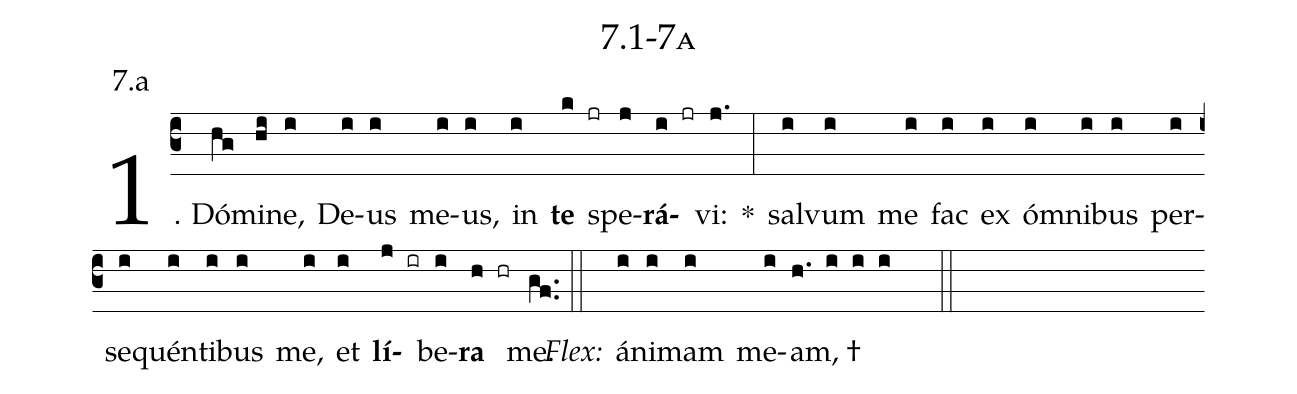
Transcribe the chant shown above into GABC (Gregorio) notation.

name: 7.1-7a;
annotation: 7.a;
%%
(c3)1. Dó(hg)mi(hi)ne,(i) De(i)us(i) me(i)us,(i) in(i) <b>te</b>(k jr) spe(j)<b>rá</b>(i jr)vi:(j.) *(:) sal(i)vum(i) me(i) fac(i) ex(i) óm(i)ni(i)bus(i) per(i)se(i)quén(i)ti(i)bus(i) me,(i) et(i) <b>lí</b>(j ir)be(i)<b>ra</b>(h hr) me.(gf..) (::)
<i>Flex:</i>()  á(i)ni(i)mam(i) me(i)am, †(h. i i i  ::)
